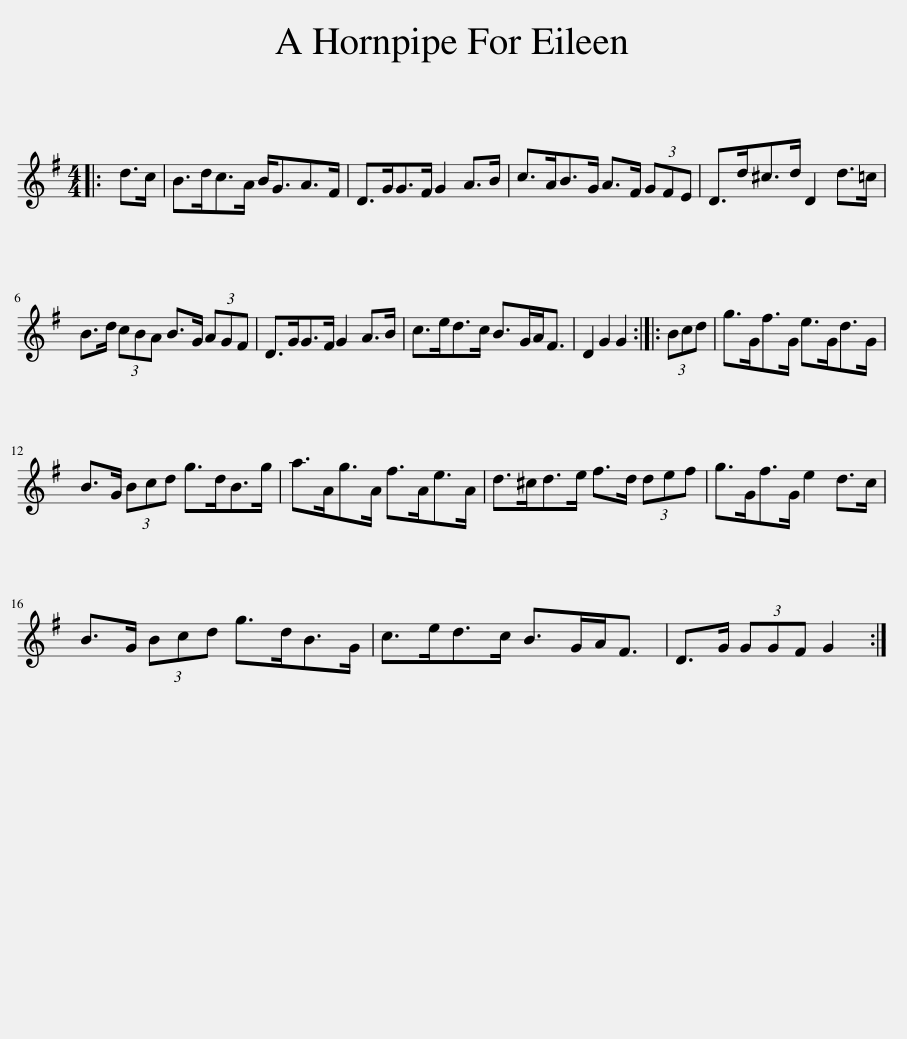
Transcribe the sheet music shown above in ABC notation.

X:1
L:1/8
M:4/4
I:linebreak $
K:G
V:1 treble
V:1
|: d>c | B>dc>A B<GA>F | D>GG>F G2 A>B | c>AB>G A>F (3GFE | D>d^c>d D2 d>=c |$ %5
 B>d (3cBA B>G (3AGF | D>GG>F G2 A>B | c>ed>c B>GA<F | D2 G2 G2 :: (3Bcd | %10
 g>Gf>G e>Gd>G |$ B>G (3Bcd g>dB>g | a>Ag>A f>Ae>A | d>^cd>e f>d (3def | g>Gf>G e2 d>c |$ %15
 B>G (3Bcd g>dB>G | c>ed>c B>GA<F | D>G (3GGF G2 :| %18
